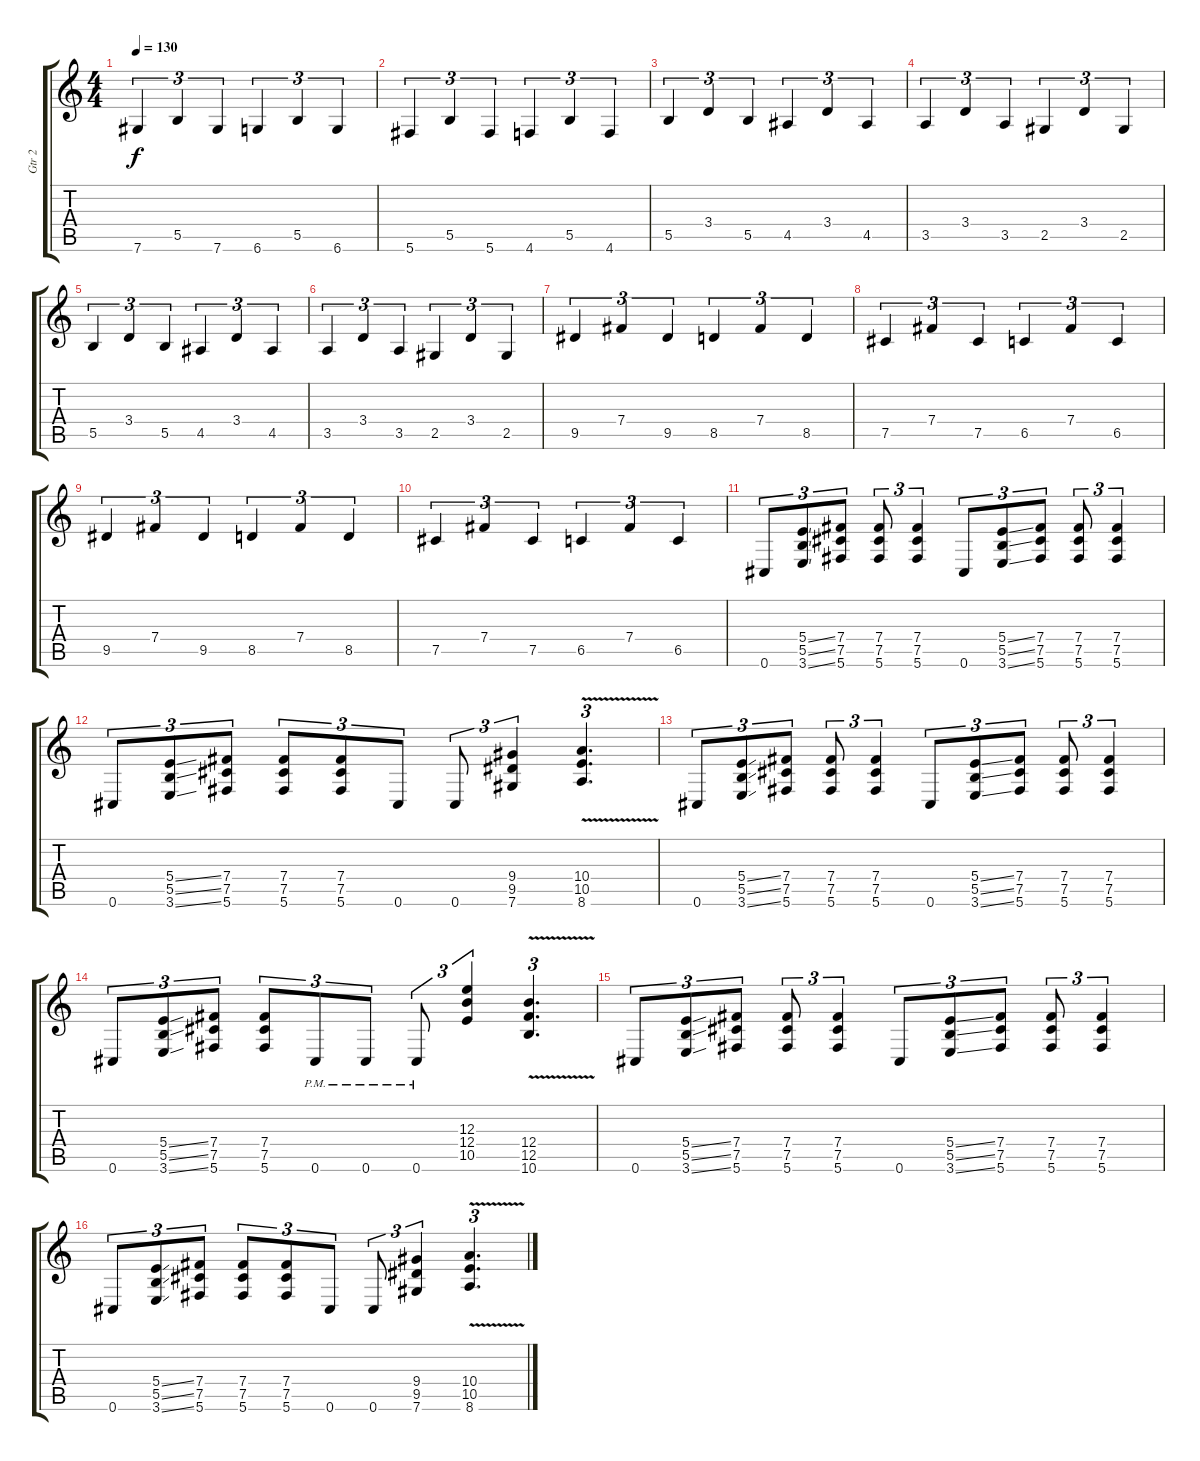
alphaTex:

\track ("Gtr 2" "Gtr 2") {instrument overdrivenguitar}
\staff {score tabs}
\tuning (Db4 Ab3 E3 B2 Gb2 Db2) {hide}
\ts (4 4)
\tempo 130
\clef g2
\ks c
7.6.4{tu (3 2) dy f} 5.5.4{tu (3 2)} 7.6.4{tu (3 2)} 6.6.4{tu (3 2)} 5.5.4{tu (3 2)} 6.6.4{tu (3 2)} |
5.6.4{tu (3 2)} 5.5.4{tu (3 2)} 5.6.4{tu (3 2)} 4.6.4{tu (3 2)} 5.5.4{tu (3 2)} 4.6.4{tu (3 2)} |
5.5.4{tu (3 2)} 3.4.4{tu (3 2)} 5.5.4{tu (3 2)} 4.5.4{tu (3 2)} 3.4.4{tu (3 2)} 4.5.4{tu (3 2)} |
3.5.4{tu (3 2)} 3.4.4{tu (3 2)} 3.5.4{tu (3 2)} 2.5.4{tu (3 2)} 3.4.4{tu (3 2)} 2.5.4{tu (3 2)} |
5.5.4{tu (3 2)} 3.4.4{tu (3 2)} 5.5.4{tu (3 2)} 4.5.4{tu (3 2)} 3.4.4{tu (3 2)} 4.5.4{tu (3 2)} |
3.5.4{tu (3 2)} 3.4.4{tu (3 2)} 3.5.4{tu (3 2)} 2.5.4{tu (3 2)} 3.4.4{tu (3 2)} 2.5.4{tu (3 2)} |
9.5.4{tu (3 2)} 7.4.4{tu (3 2)} 9.5.4{tu (3 2)} 8.5.4{tu (3 2)} 7.4.4{tu (3 2)} 8.5.4{tu (3 2)} |
7.5.4{tu (3 2)} 7.4.4{tu (3 2)} 7.5.4{tu (3 2)} 6.5.4{tu (3 2)} 7.4.4{tu (3 2)} 6.5.4{tu (3 2)} |
9.5.4{tu (3 2)} 7.4.4{tu (3 2)} 9.5.4{tu (3 2)} 8.5.4{tu (3 2)} 7.4.4{tu (3 2)} 8.5.4{tu (3 2)} |
7.5.4{tu (3 2)} 7.4.4{tu (3 2)} 7.5.4{tu (3 2)} 6.5.4{tu (3 2)} 7.4.4{tu (3 2)} 6.5.4{tu (3 2)} |
0.6.8{tu (3 2)} (5.4{ss} 5.5{ss} 3.6{ss}).8{tu (3 2)} (7.4 7.5 5.6).8{tu (3 2)} (7.4 7.5 5.6).8{tu (3 2)} (7.4 7.5 5.6).4{tu (3 2)} 0.6.8{tu (3 2)} (5.4{ss} 5.5{ss} 3.6{ss}).8{tu (3 2)} (7.4 7.5 5.6).8{tu (3 2)} (7.4 7.5 5.6).8{tu (3 2)} (7.4 7.5 5.6).4{tu (3 2)} |
0.6.8{tu (3 2)} (5.4{ss} 5.5{ss} 3.6{ss}).8{tu (3 2)} (7.4 7.5 5.6).8{tu (3 2)} (7.4 7.5 5.6).8{tu (3 2)} (7.4 7.5 5.6).8{tu (3 2)} 0.6.8{tu (3 2)} 0.6.8{tu (3 2)} (9.4 9.5 7.6).4{tu (3 2)} (10.4{v} 10.5{v} 8.6{v}).4{d tu (3 2)} |
0.6.8{tu (3 2)} (5.4{ss} 5.5{ss} 3.6{ss}).8{tu (3 2)} (7.4 7.5 5.6).8{tu (3 2)} (7.4 7.5 5.6).8{tu (3 2)} (7.4 7.5 5.6).4{tu (3 2)} 0.6.8{tu (3 2)} (5.4{ss} 5.5{ss} 3.6{ss}).8{tu (3 2)} (7.4 7.5 5.6).8{tu (3 2)} (7.4 7.5 5.6).8{tu (3 2)} (7.4 7.5 5.6).4{tu (3 2)} |
0.6.8{tu (3 2)} (5.4{ss} 5.5{ss} 3.6{ss}).8{tu (3 2)} (7.4 7.5 5.6).8{tu (3 2)} (7.4 7.5 5.6).8{tu (3 2)} 0.6{pm}.8{tu (3 2)} 0.6{pm}.8{tu (3 2)} 0.6{pm}.8{tu (3 2)} (12.3 12.4 10.5).4{tu (3 2)} (12.4{v} 12.5{v} 10.6{v}).4{d tu (3 2)} |
0.6.8{tu (3 2)} (5.4{ss} 5.5{ss} 3.6{ss}).8{tu (3 2)} (7.4 7.5 5.6).8{tu (3 2)} (7.4 7.5 5.6).8{tu (3 2)} (7.4 7.5 5.6).4{tu (3 2)} 0.6.8{tu (3 2)} (5.4{ss} 5.5{ss} 3.6{ss}).8{tu (3 2)} (7.4 7.5 5.6).8{tu (3 2)} (7.4 7.5 5.6).8{tu (3 2)} (7.4 7.5 5.6).4{tu (3 2)} |
0.6.8{tu (3 2)} (5.4{ss} 5.5{ss} 3.6{ss}).8{tu (3 2)} (7.4 7.5 5.6).8{tu (3 2)} (7.4 7.5 5.6).8{tu (3 2)} (7.4 7.5 5.6).8{tu (3 2)} 0.6.8{tu (3 2)} 0.6.8{tu (3 2)} (9.4 9.5 7.6).4{tu (3 2)} (10.4{v} 10.5{v} 8.6{v}).4{d tu (3 2)}
